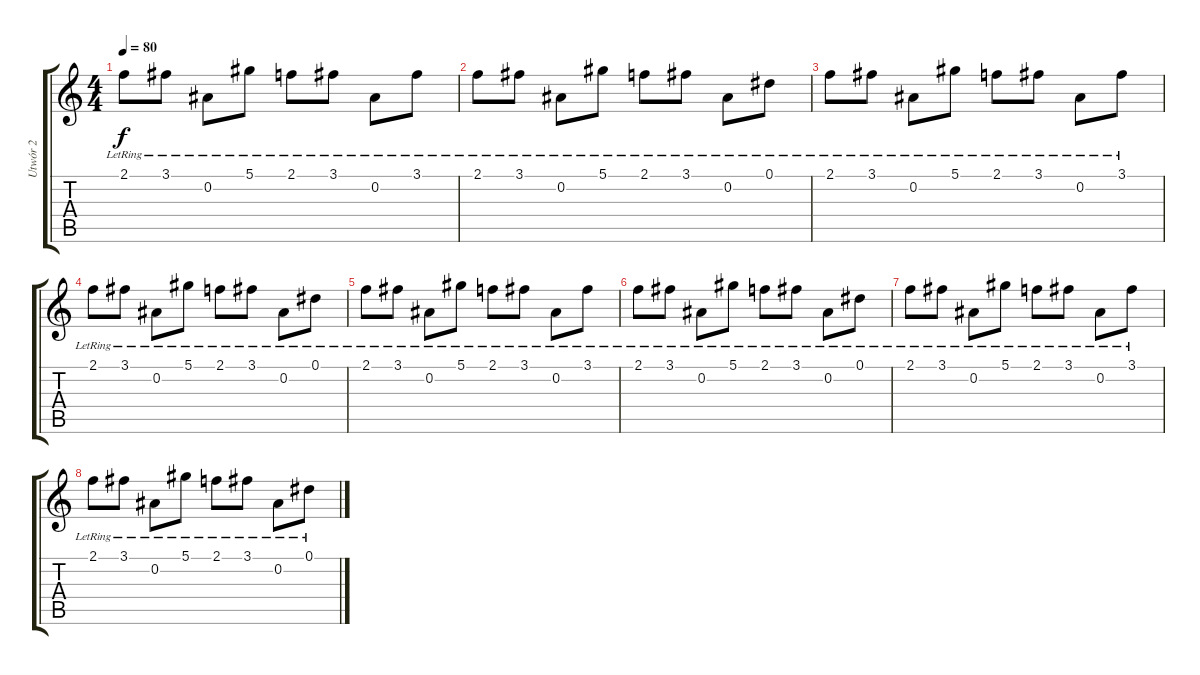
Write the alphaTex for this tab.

\track ("Utwór 2" "Utwór 2") {instrument electricguitarjazz}
\staff {score tabs}
\tuning (Eb4 Bb3 Gb3 Db3 Ab2 Eb2) {hide}
\ts (4 4)
\tempo 80
\clef g2
\ks c
2.1{lr}.8{dy f} 3.1{lr}.8 0.2{lr}.8 5.1{lr}.8 2.1{lr}.8 3.1{lr}.8 0.2{lr}.8 3.1{lr}.8 |
2.1{lr}.8 3.1{lr}.8 0.2{lr}.8 5.1{lr}.8 2.1{lr}.8 3.1{lr}.8 0.2{lr}.8 0.1{lr}.8 |
2.1{lr}.8 3.1{lr}.8 0.2{lr}.8 5.1{lr}.8 2.1{lr}.8 3.1{lr}.8 0.2{lr}.8 3.1{lr}.8 |
2.1{lr}.8 3.1{lr}.8 0.2{lr}.8 5.1{lr}.8 2.1{lr}.8 3.1{lr}.8 0.2{lr}.8 0.1{lr}.8 |
2.1{lr}.8 3.1{lr}.8 0.2{lr}.8 5.1{lr}.8 2.1{lr}.8 3.1{lr}.8 0.2{lr}.8 3.1{lr}.8 |
2.1{lr}.8 3.1{lr}.8 0.2{lr}.8 5.1{lr}.8 2.1{lr}.8 3.1{lr}.8 0.2{lr}.8 0.1{lr}.8 |
2.1{lr}.8 3.1{lr}.8 0.2{lr}.8 5.1{lr}.8 2.1{lr}.8 3.1{lr}.8 0.2{lr}.8 3.1{lr}.8 |
2.1{lr}.8 3.1{lr}.8 0.2{lr}.8 5.1{lr}.8 2.1{lr}.8 3.1{lr}.8 0.2{lr}.8 0.1{lr}.8
